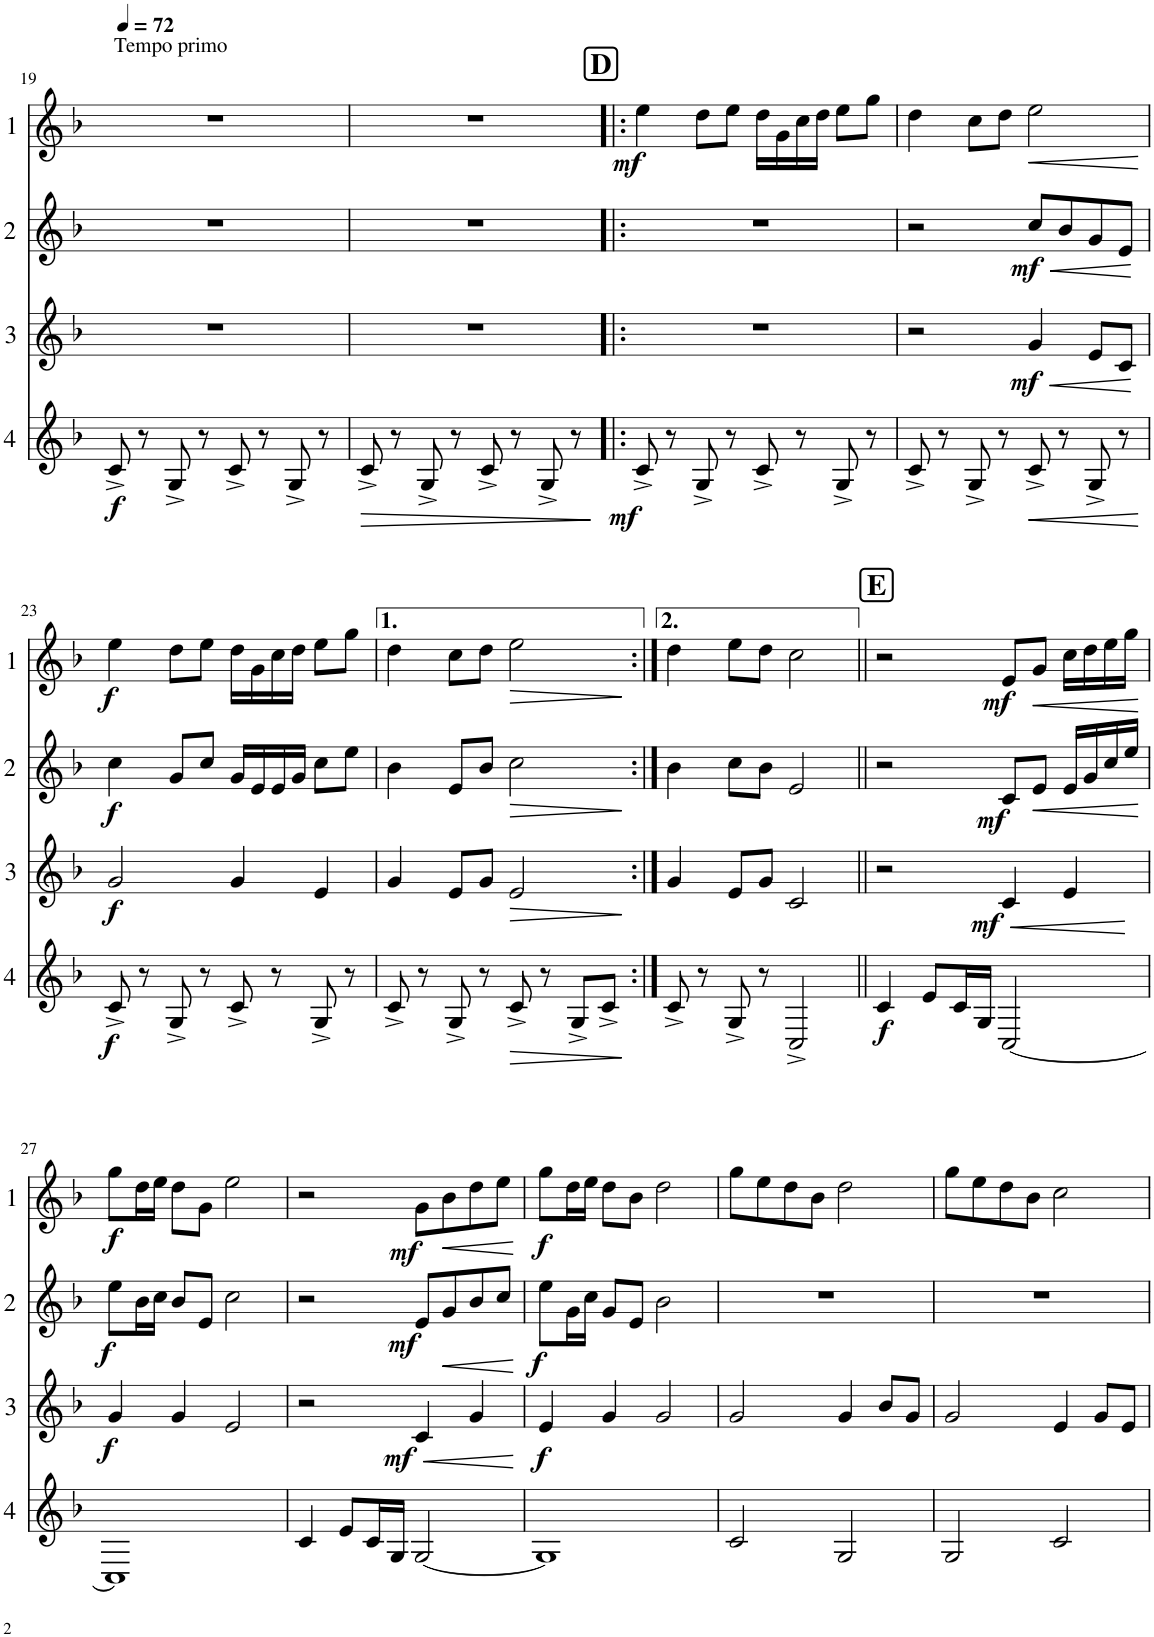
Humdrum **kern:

**kern	**dynam	**kern	**dynam	**kern	**dynam	**kern	**dynam
*part4	*part4	*part3	*part3	*part2	*part2	*part1	*part1
*staff4	*staff4	*staff3	*staff3	*staff2	*staff2	*staff1	*staff1
*I"Cor 4	*	*I"Cor 3	*	*I"Cor 2	*	*I"Cor 1	*
!!LO:PB:g=z
*clefG2	*	*clefG2	*	*clefG2	*	*clefG2	*
*Trd4c7	*	*Trd4c7	*	*Trd4c7	*	*Trd4c7	*
*k[b-]	*	*k[b-]	*	*k[b-]	*	*k[b-]	*
*M4/4	*	*M4/4	*	*M4/4	*	*M4/4	*
*MM72	*	*MM72	*	*MM72	*	*MM72	*
=19	=19	=19	=19	=19	=19	=19	=19
!	!	!	!	!	!	!LO:TX:a:t=Tempo primo	!
!	!LO:DY:b	!	!	!	!	!	!
8c^/	f	1r	.	1r	.	1r	.
8r	.	.	.	.	.	.	.
8G^/	.	.	.	.	.	.	.
8r	.	.	.	.	.	.	.
8c^/	.	.	.	.	.	.	.
8r	.	.	.	.	.	.	.
8G^/	.	.	.	.	.	.	.
8r	.	.	.	.	.	.	.
=20	=20	=20	=20	=20	=20	=20	=20
!	!LO:HP:b	!	!	!	!	!	!
8c^/	>	1r	.	1r	.	1r	.
8r	.	.	.	.	.	.	.
8G^/	.	.	.	.	.	.	.
8r	.	.	.	.	.	.	.
8c^/	.	.	.	.	.	.	.
8r	.	.	.	.	.	.	.
8G^/	.	.	.	.	.	.	.
8r	.	.	.	.	.	.	.
.	]	.	.	.	.	.	.
!!LO:REH:place=s1:a:B:cj:fs=14:t=D
=21!|:	=21!|:	=21!|:	=21!|:	=21!|:	=21!|:	=21!|:	=21!|:
!	!LO:DY:b	!	!	!	!	!	!LO:DY:b
8c^/	mf	1r	.	1r	.	4ee\	mf
8r	.	.	.	.	.	.	.
8G^/	.	.	.	.	.	8dd\L	.
8r	.	.	.	.	.	8ee\J	.
8c^/	.	.	.	.	.	16dd\LL	.
.	.	.	.	.	.	16g\	.
8r	.	.	.	.	.	16cc\	.
.	.	.	.	.	.	16dd\JJ	.
8G^/	.	.	.	.	.	8ee\L	.
8r	.	.	.	.	.	8gg\J	.
=22	=22	=22	=22	=22	=22	=22	=22
8c^/	.	2r	.	2r	.	4dd\	.
8r	.	.	.	.	.	.	.
8G^/	.	.	.	.	.	8cc\L	.
8r	.	.	.	.	.	8dd\J	.
!	!LO:HP:b	!	!LO:HP:b	!	!LO:HP:b	!	!LO:HP:b
!	!	!	!LO:DY:n=1:b	!	!LO:DY:n=1:b	!	!
8c^/	<	4g/	< mf	8cc/L	< mf	2ee\	<
8r	.	.	.	8b-/	.	.	.
8G^/	.	8e/L	.	8g/	.	.	.
8r	.	8c/J	.	8e/J	.	.	.
.	[	.	[	.	[	.	[
!!LO:LB:g=z
=23	=23	=23	=23	=23	=23	=23	=23
!	!LO:DY:b	!	!LO:DY:b	!	!LO:DY:b	!	!LO:DY:b
8c^/	f	2g/	f	4cc\	f	4ee\	f
8r	.	.	.	.	.	.	.
8G^/	.	.	.	8g/L	.	8dd\L	.
8r	.	.	.	8cc/J	.	8ee\J	.
8c^/	.	4g/	.	16g/LL	.	16dd\LL	.
.	.	.	.	16e/	.	16g\	.
8r	.	.	.	16e/	.	16cc\	.
.	.	.	.	16g/JJ	.	16dd\JJ	.
8G^/	.	4e/	.	8cc\L	.	8ee\L	.
8r	.	.	.	8ee\J	.	8gg\J	.
=24	=24	=24	=24	=24	=24	=24	=24
8c^/	.	4g/	.	4b-\	.	4dd\	.
8r	.	.	.	.	.	.	.
8G^/	.	8e/L	.	8e/L	.	8cc\L	.
8r	.	8g/J	.	8b-/J	.	8dd\J	.
!	!LO:HP:b	!	!LO:HP:b	!	!LO:HP:b	!	!LO:HP:b
8c^/	>	2e/	>	2cc\	>	2ee\	>
8r	.	.	.	.	.	.	.
8G^/L	.	.	.	.	.	.	.
8c^/J	.	.	.	.	.	.	.
.	]	.	]	.	]	.	]
=25:|!	=25:|!	=25:|!	=25:|!	=25:|!	=25:|!	=25:|!	=25:|!
8c^/	.	4g/	.	4b-\	.	4dd\	.
8r	.	.	.	.	.	.	.
8G^/	.	8e/L	.	8cc\L	.	8ee\L	.
8r	.	8g/J	.	8b-\J	.	8dd\J	.
2C^/	.	2c/	.	2e/	.	2cc\	.
!!LO:REH:place=s1:a:B:cj:fs=14:t=E
=26||	=26||	=26||	=26||	=26||	=26||	=26||	=26||
!	!LO:DY:b	!	!	!	!	!	!
4c/	f	2r	.	2r	.	2r	.
8e/L	.	.	.	.	.	.	.
16c/L	.	.	.	.	.	.	.
16G/JJ	.	.	.	.	.	.	.
!	!	!	!LO:HP:b	!	!	!	!
!	!	!	!LO:DY:n=1:b	!	!LO:DY:b	!	!LO:DY:b
[2C/	.	4c/	< mf	8c/L	mf	8e/L	mf
!	!	!	!	!	!LO:HP:b	!	!LO:HP:b
.	.	.	.	8e/J	<	8g/J	<
.	.	4e/	.	16e/LL	.	16cc\LL	.
.	.	.	.	16g/	.	16dd\	.
.	.	.	.	16cc/	.	16ee\	.
.	.	.	.	16ee/JJ	.	16gg\JJ	.
.	.	.	[	.	[	.	[
!!LO:LB:g=z
=27	=27	=27	=27	=27	=27	=27	=27
!	!	!	!LO:DY:b	!	!LO:DY:b	!	!LO:DY:b
1C]	.	4g/	f	8ee\L	f	8gg\L	f
.	.	.	.	16b-\L	.	16dd\L	.
.	.	.	.	16cc\JJ	.	16ee\JJ	.
.	.	4g/	.	8b-/L	.	8dd\L	.
.	.	.	.	8e/J	.	8g\J	.
.	.	2e/	.	2cc\	.	2ee\	.
=28	=28	=28	=28	=28	=28	=28	=28
4c/	.	2r	.	2r	.	2r	.
8e/L	.	.	.	.	.	.	.
16c/L	.	.	.	.	.	.	.
16G/JJ	.	.	.	.	.	.	.
!	!	!	!LO:HP:b	!	!	!	!
!	!	!	!LO:DY:n=1:b	!	!LO:DY:b	!	!LO:DY:b
[2G/	.	4c/	< mf	8e/L	mf	8g\L	mf
!	!	!	!	!	!LO:HP:b	!	!LO:HP:b
.	.	.	.	8g/	<	8b-\	<
.	.	4g/	.	8b-/	.	8dd\	.
.	.	.	.	8cc/J	.	8ee\J	.
.	.	.	[	.	[	.	[
=29	=29	=29	=29	=29	=29	=29	=29
!	!	!	!LO:DY:b	!	!LO:DY:b	!	!LO:DY:b
1G]	.	4e/	f	8ee\L	f	8gg\L	f
.	.	.	.	16g\L	.	16dd\L	.
.	.	.	.	16cc\JJ	.	16ee\JJ	.
.	.	4g/	.	8g/L	.	8dd\L	.
.	.	.	.	8e/J	.	8b-\J	.
.	.	2g/	.	2b-\	.	2dd\	.
=30	=30	=30	=30	=30	=30	=30	=30
2c/	.	2g/	.	1r	.	8gg\L	.
.	.	.	.	.	.	8ee\	.
.	.	.	.	.	.	8dd\	.
.	.	.	.	.	.	8b-\J	.
2G/	.	4g/	.	.	.	2dd\	.
.	.	8b-/L	.	.	.	.	.
.	.	8g/J	.	.	.	.	.
=31	=31	=31	=31	=31	=31	=31	=31
2G/	.	2g/	.	1r	.	8gg\L	.
.	.	.	.	.	.	8ee\	.
.	.	.	.	.	.	8dd\	.
.	.	.	.	.	.	8b-\J	.
2c/	.	4e/	.	.	.	2cc\	.
.	.	8g/L	.	.	.	.	.
.	.	8e/J	.	.	.	.	.
=	=	=	=	=	=	=	=
*-	*-	*-	*-	*-	*-	*-	*-
